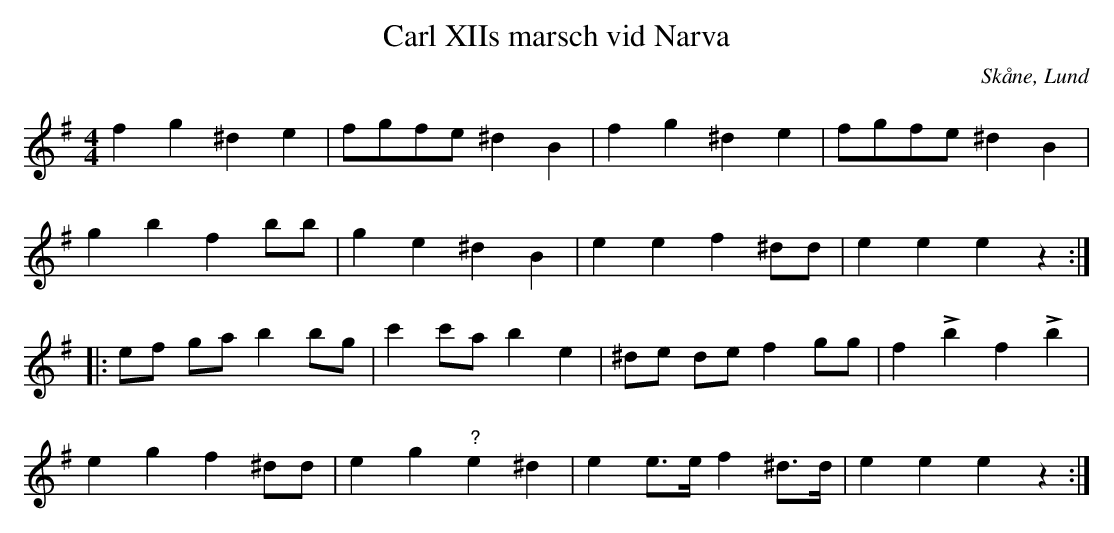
X:1
T: Carl XIIs marsch vid Narva
M: 4/4
L: 1/8
O: Skåne, Lund
M: 4/4
L: 1/8
Q: 210
K: Em
f2 g2 ^d2 e2 | fgfe ^d2 B2 | f2 g2 ^d2 e2 | fgfe ^d2 B2 |
g2 b2 f2 bb | g2 e2 ^d2 B2 | e2 e2 f2 ^dd | e2 e2 e2 z2 ::
ef ga b2 bg | c'2 c'a b2 e2 | ^de de f2 gg | f2 !>!b2 f2 !>!b2 |
e2 g2 f2 ^dd | e2 g2 "?"e2 ^d2 | e2 e>e f2 ^d>d | e2 e2 e2 z2 :|
